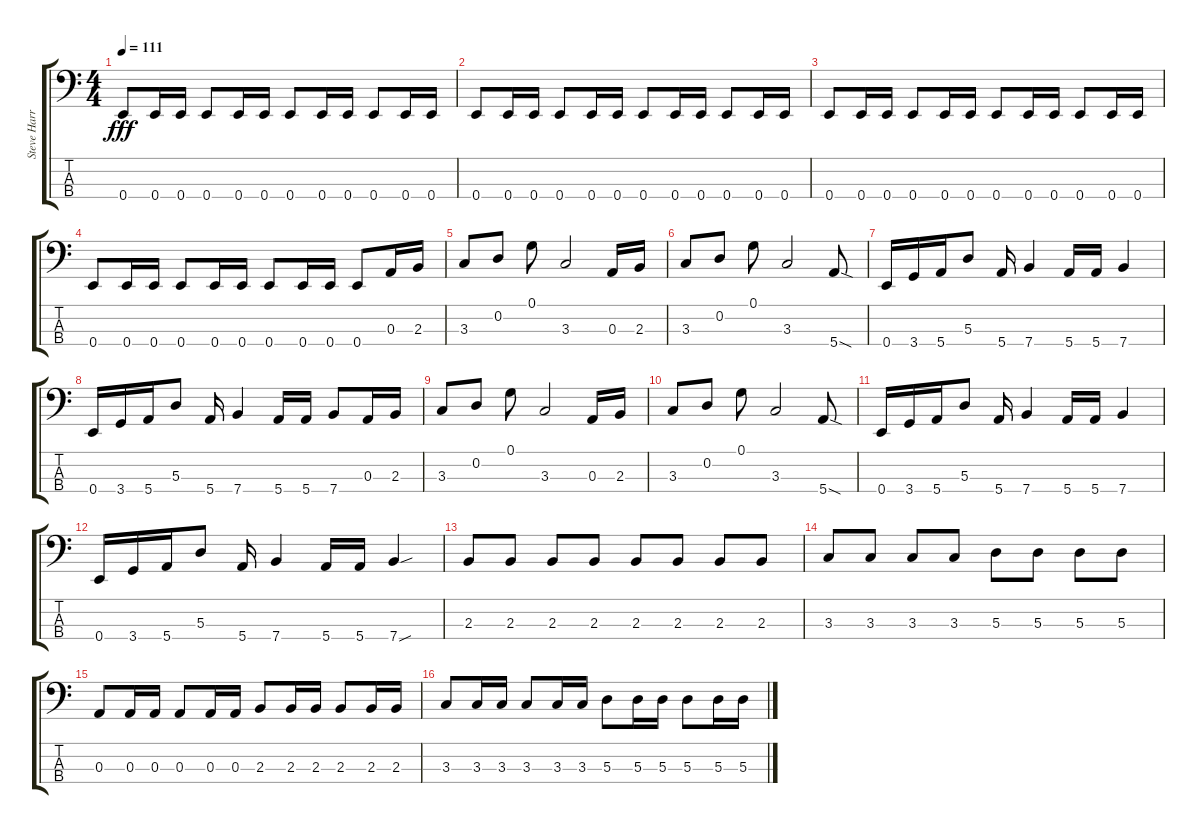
\track ("Steve Harris" "Steve Harr") {instrument electricbasspick}
\staff {score tabs}
\tuning (G2 D2 A1 E1) {hide}
\ts (4 4)
\tempo 111
\clef f4
\ks c
0.4.8{dy fff} 0.4.16 0.4.16 0.4.8 0.4.16 0.4.16 0.4.8 0.4.16 0.4.16 0.4.8 0.4.16 0.4.16 |
0.4.8 0.4.16 0.4.16 0.4.8 0.4.16 0.4.16 0.4.8 0.4.16 0.4.16 0.4.8 0.4.16 0.4.16 |
0.4.8 0.4.16 0.4.16 0.4.8 0.4.16 0.4.16 0.4.8 0.4.16 0.4.16 0.4.8 0.4.16 0.4.16 |
0.4.8 0.4.16 0.4.16 0.4.8 0.4.16 0.4.16 0.4.8 0.4.16 0.4.16 0.4.8 0.3.16 2.3.16 |
3.3.8 0.2.8 0.1.8 3.3.2 0.3.16 2.3.16 |
3.3.8 0.2.8 0.1.8 3.3.2 5.4{sod}.8 |
0.4.16 3.4.16 5.4.16 5.3.8 5.4.16 7.4.4 5.4.16 5.4.16 7.4.4 |
0.4.16 3.4.16 5.4.16 5.3.8 5.4.16 7.4.4 5.4.16 5.4.16 7.4.8 0.3.16 2.3.16 |
3.3.8 0.2.8 0.1.8 3.3.2 0.3.16 2.3.16 |
3.3.8 0.2.8 0.1.8 3.3.2 5.4{sod}.8 |
0.4.16 3.4.16 5.4.16 5.3.8 5.4.16 7.4.4 5.4.16 5.4.16 7.4.4 |
0.4.16 3.4.16 5.4.16 5.3.8 5.4.16 7.4.4 5.4.16 5.4.16 7.4{sou}.4 |
2.3.8 2.3.8 2.3.8 2.3.8 2.3.8 2.3.8 2.3.8 2.3.8 |
3.3.8 3.3.8 3.3.8 3.3.8 5.3.8 5.3.8 5.3.8 5.3.8 |
0.3.8 0.3.16 0.3.16 0.3.8 0.3.16 0.3.16 2.3.8 2.3.16 2.3.16 2.3.8 2.3.16 2.3.16 |
3.3.8 3.3.16 3.3.16 3.3.8 3.3.16 3.3.16 5.3.8 5.3.16 5.3.16 5.3.8 5.3.16 5.3.16
